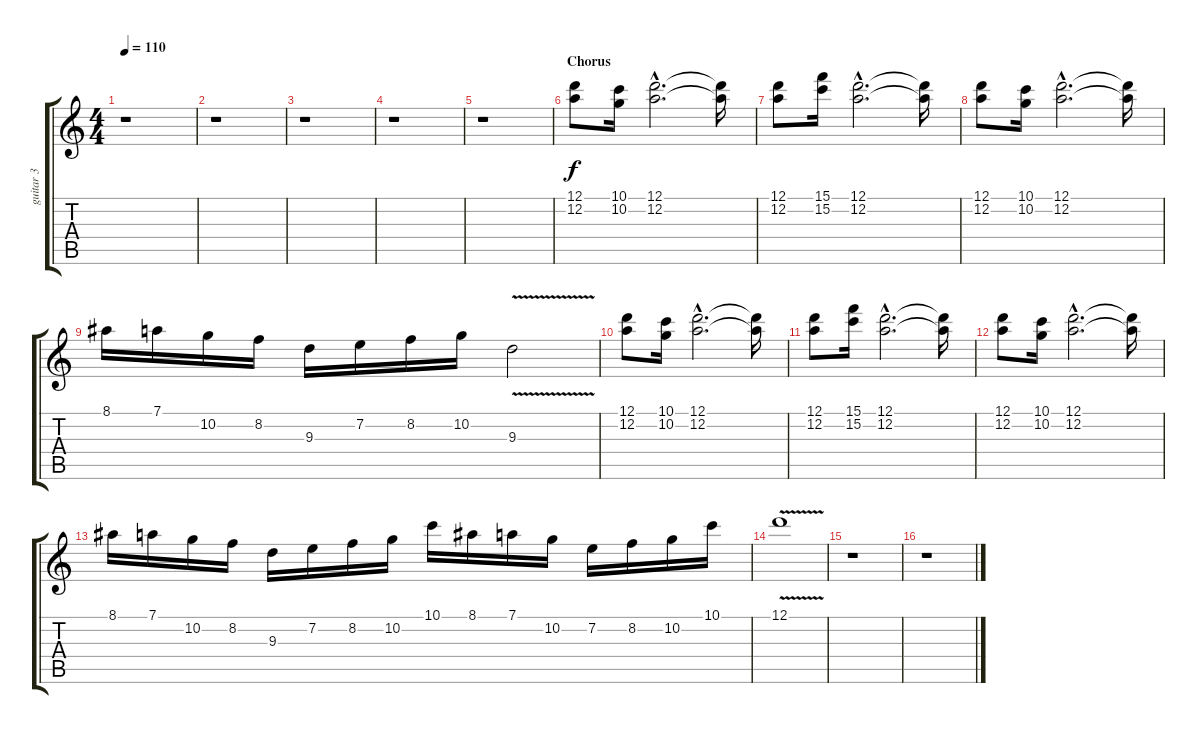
\track ("guitar 3" "guitar 3") {instrument distortionguitar}
\staff {score tabs}
\tuning (D4 A3 F3 C3 G2 D2) {hide}
\ts (4 4)
\tempo 110
\clef g2
\ks c
r.1{dy f} |
r.1 |
r.1 |
r.1 |
r.1 |
\section ("" "Chorus")
(12.1 12.2).8 (10.1 10.2).16 (12.1{hac} 12.2{hac}).2{d} (12.1{t} 12.2{t}).16 |
(12.1 12.2).8 (15.1 15.2).16 (12.1{hac} 12.2{hac}).2{d} (12.1{t} 12.2{t}).16 |
(12.1 12.2).8 (10.1 10.2).16 (12.1{hac} 12.2{hac}).2{d} (12.1{t} 12.2{t}).16 |
8.1.16 7.1.16 10.2.16 8.2.16 9.3.16 7.2.16 8.2.16 10.2.16 9.3{v}.2 |
(12.1 12.2).8 (10.1 10.2).16 (12.1{hac} 12.2{hac}).2{d} (12.1{t} 12.2{t}).16 |
(12.1 12.2).8 (15.1 15.2).16 (12.1{hac} 12.2{hac}).2{d} (12.1{t} 12.2{t}).16 |
(12.1 12.2).8 (10.1 10.2).16 (12.1{hac} 12.2{hac}).2{d} (12.1{t} 12.2{t}).16 |
8.1.16 7.1.16 10.2.16 8.2.16 9.3.16 7.2.16 8.2.16 10.2.16 10.1.16 8.1.16 7.1.16 10.2.16 7.2.16 8.2.16 10.2.16 10.1.16 |
12.1{v}.1 |
r.1 |
r.1
